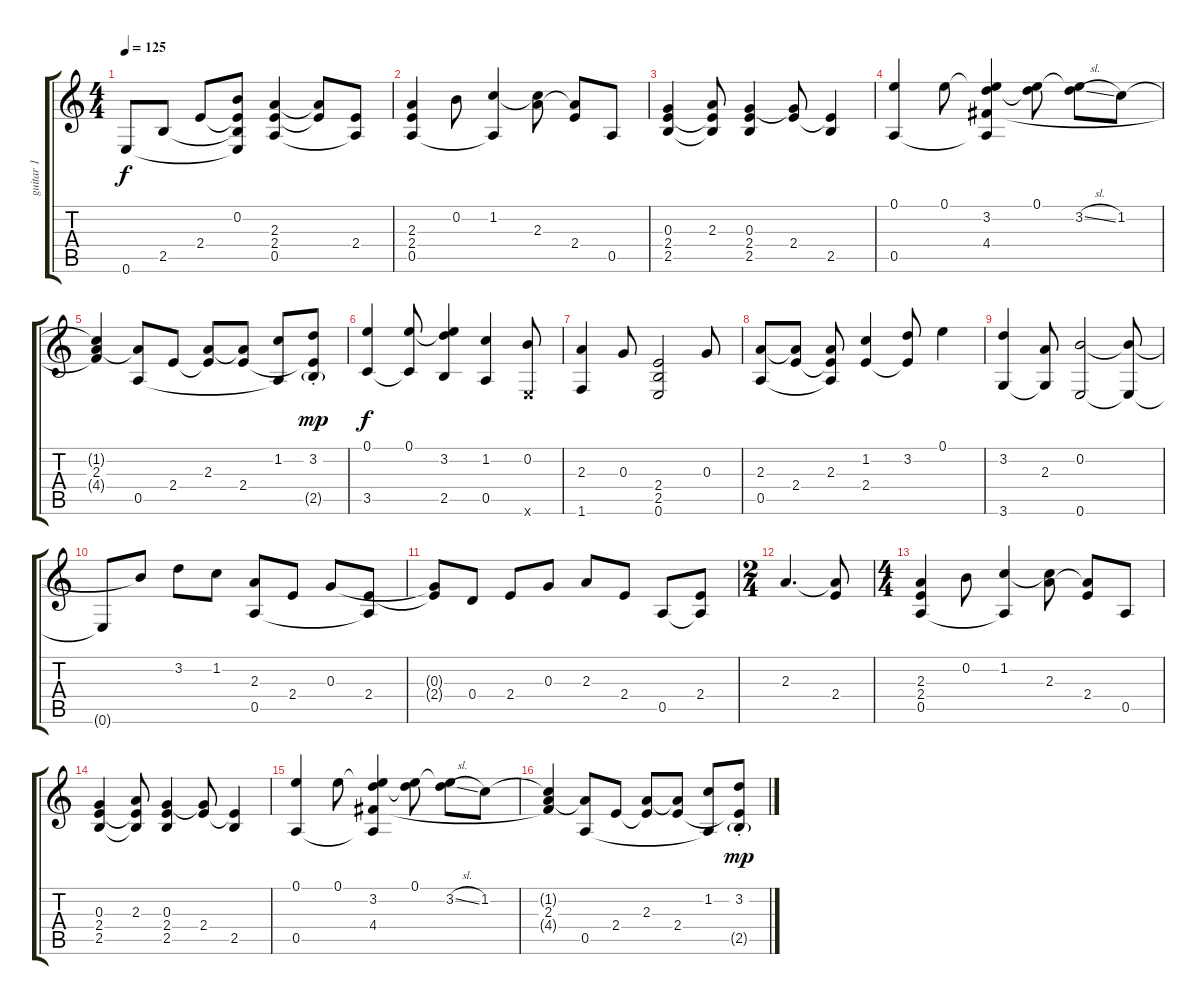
\track ("guitar 1" "guitar 1") {instrument acousticguitarsteel}
\staff {score tabs}
\tuning (E4 B3 G3 D3 A2 E2) {hide}
\ts (4 4)
\tempo 125
\clef g2
\ks c
0.6.8{dy f} 2.5.8 2.4.8 (0.2 2.4{t} 2.5{t} 0.6{t}).8 (2.3 2.4 0.5).4 (2.3{t} 2.4{t}).8 (2.4 0.5{t}).8 |
(2.3 2.4 0.5).4 0.2.8 (1.2 0.5{t}).4 (1.2{t} 2.3).8 (2.3{t} 2.4).8 0.5.8 |
(0.3 2.4 2.5).4 (2.3 2.4{t} 2.5{t}).8 (0.3 2.4 2.5).4 (0.3{t} 2.4).8 (2.4{t} 2.5).4 |
(0.1 0.5).4 0.1.8 (0.1{t} 3.2 4.4 0.5{t}).4 (0.1 3.2{t}).8 (0.1{t} 3.2{sl}).8 1.2.8 |
(1.2{t} 2.3 4.4{t}).4 (2.3{t} 0.5).8 2.4.8 (2.3 2.4{t}).8 (2.3{t} 2.4).8 (1.2 0.5{t}).8 (3.2{st} 2.4{t} 2.5{g}).8{dy mp} |
(0.1 3.5).4{dy f} (0.1 3.5{t}).8 (0.1{t} 3.2 2.5).4 (1.2 0.5).4 (0.2 0.6{x}).8 |
(2.3 1.6).4 0.3.8 (2.4 2.5 0.6).2 0.3.8 |
(2.3 0.5).8 (2.3{t} 2.4).8 (2.3 2.4{t} 0.5{t}).8 (1.2 2.4).4 (3.2 2.4{t}).8 0.1.4 |
(3.2 3.6).4 (2.3 3.6{t}).8 (0.2 0.6).2 (0.2{t} 0.6{t}).8 |
0.6{t}.8 0.2{t}.8 3.2.8 1.2.8 (2.3 0.5).8 2.4.8 0.3.8 (2.4 0.5{t}).8 |
(0.3{t} 2.4{t}).8 0.4.8 2.4.8 0.3.8 2.3.8 2.4.8 0.5.8 (2.4 0.5{t}).8 |
\ts (2 4)
2.3.4{d} (2.3{t} 2.4).8 |
\ts (4 4)
(2.3 2.4 0.5).4 0.2.8 (1.2 0.5{t}).4 (1.2{t} 2.3).8 (2.3{t} 2.4).8 0.5.8 |
(0.3 2.4 2.5).4 (2.3 2.4{t} 2.5{t}).8 (0.3 2.4 2.5).4 (0.3{t} 2.4).8 (2.4{t} 2.5).4 |
(0.1 0.5).4 0.1.8 (0.1{t} 3.2 4.4 0.5{t}).4 (0.1 3.2{t}).8 (0.1{t} 3.2{sl}).8 1.2.8 |
(1.2{t} 2.3 4.4{t}).4 (2.3{t} 0.5).8 2.4.8 (2.3 2.4{t}).8 (2.3{t} 2.4).8 (1.2 0.5{t}).8 (3.2{st} 2.4{t} 2.5{g}).8{dy mp}
